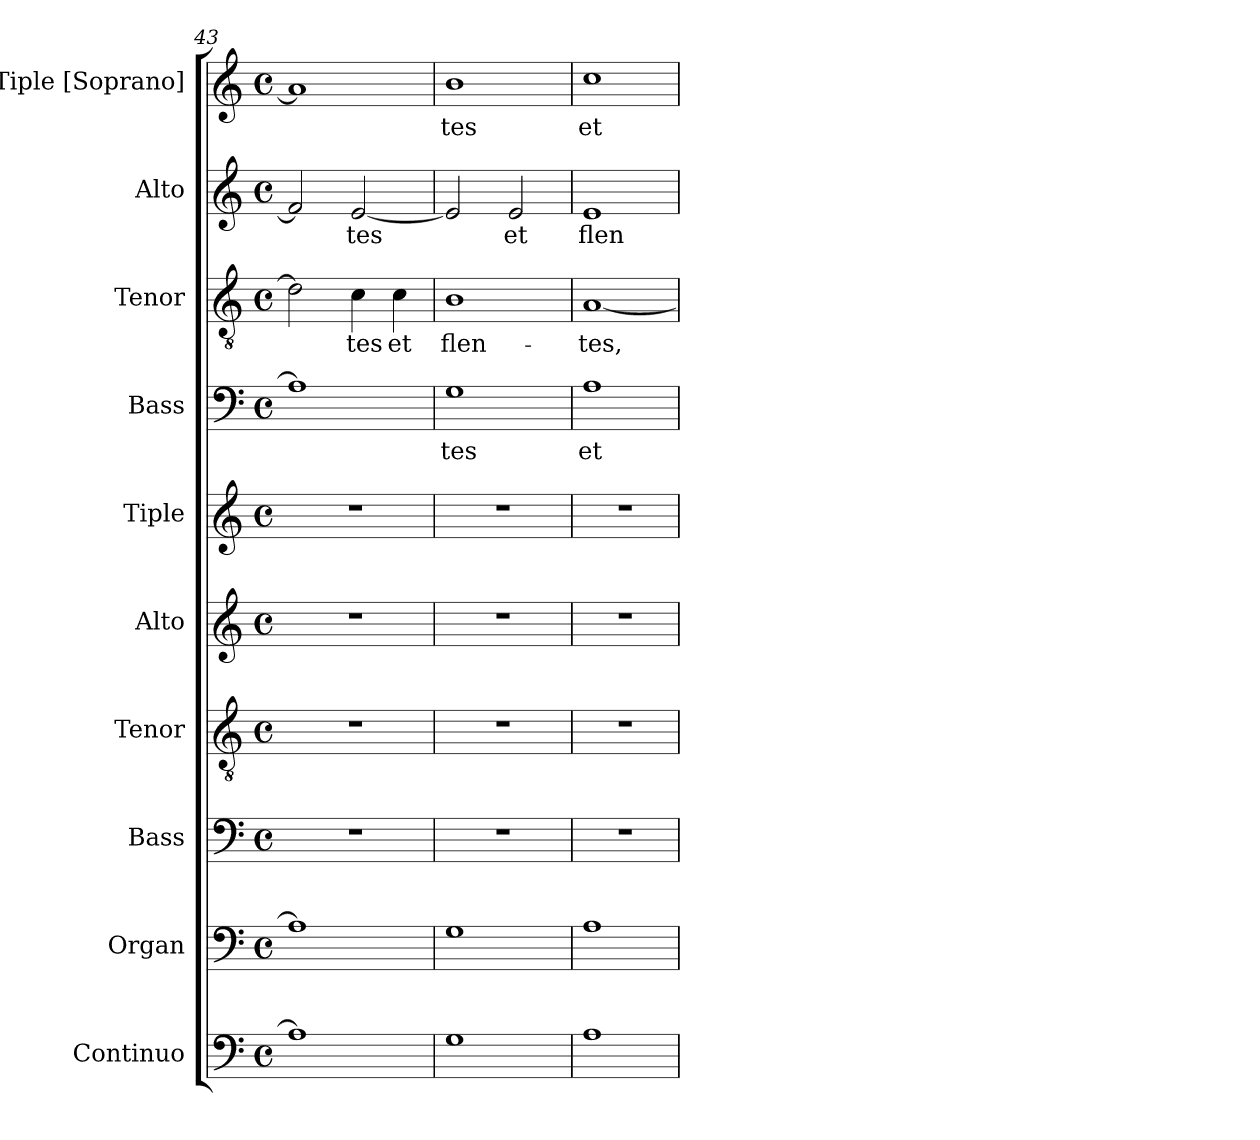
**kern	**kern	**kern	**kern	**kern	**kern	**kern	**text	**kern	**text	**kern	**text	**kern	**text
*part10	*part9	*part8	*part7	*part6	*part5	*part4	*part4	*part3	*part3	*part2	*part2	*part1	*part1
*staff10	*staff9	*staff8	*staff7	*staff6	*staff5	*staff4	*staff4	*staff3	*staff3	*staff2	*staff2	*staff1	*staff1
*I"Continuo	*I"Organ	*I"Bass	*I"Tenor	*I"Alto	*I"Tiple	*I"Bass	*	*I"Tenor	*	*I"Alto	*	*I"Tiple [Soprano]	*
*I'Cont.	*I'Org.	*I'B.	*I'T.	*I'A.	*	*I'B.	*	*I'T.	*	*I'A.	*	*I'S.	*
*clefF4	*clefF4	*clefF4	*clefGv2	*clefG2	*clefG2	*clefF4	*	*clefGv2	*	*clefG2	*	*clefG2	*
*	*	*	*ITrd7c12	*	*	*	*	*ITrd7c12	*	*	*	*	*
*k[]	*k[]	*k[]	*k[]	*k[]	*k[]	*k[]	*	*k[]	*	*k[]	*	*k[]	*
*C:	*C:	*C:	*C:	*C:	*C:	*C:	*	*C:	*	*C:	*	*C:	*
*M4/4	*M4/4	*M4/4	*M4/4	*M4/4	*M4/4	*M4/4	*	*M4/4	*	*M4/4	*	*M4/4	*
*met(c)	*met(c)	*met(c)	*met(c)	*met(c)	*met(c)	*met(c)	*	*met(c)	*	*met(c)	*	*met(c)	*
=43	=43	=43	=43	=43	=43	=43	=43	=43	=43	=43	=43	=43	=43
1Ai]	1Ai]	1r	1r	1r	1r	1Ai]	.	2Di\]	.	2fi/]	.	1ai]	.
!	!	!	!	!	!	!	!	!	!LO:LY:b:color=#000000	!	!	!	!
!	!	!	!	!	!	!	!	!	!	!	!LO:LY:b:color=#000000	!	!
.	.	.	.	.	.	.	.	4Ci\	-tes	[2ei/	-tes	.	.
!	!	!	!	!	!	!	!	!	!LO:LY:b:color=#000000	!	!	!	!
.	.	.	.	.	.	.	.	4Ci\	et	.	.	.	.
=44	=44	=44	=44	=44	=44	=44	=44	=44	=44	=44	=44	=44	=44
!	!	!	!	!	!	!	!LO:LY:b:color=#000000	!	!	!	!	!	!
!	!	!	!	!	!	!	!	!	!LO:LY:b:color=#000000	!	!	!	!
!	!	!	!	!	!	!	!	!	!	!	!	!	!LO:LY:b:color=#000000
1Gi	1Gi	1r	1r	1r	1r	1Gi	-tes	1BBi	flen-	2ei/]	.	1bi	-tes
!	!	!	!	!	!	!	!	!	!	!	!LO:LY:b:color=#000000	!	!
.	.	.	.	.	.	.	.	.	.	2ei/	et	.	.
=45	=45	=45	=45	=45	=45	=45	=45	=45	=45	=45	=45	=45	=45
!	!	!	!	!	!	!	!LO:LY:b:color=#000000	!	!	!	!	!	!
!	!	!	!	!	!	!	!	!	!LO:LY:b:color=#000000	!	!	!	!
!	!	!	!	!	!	!	!	!	!	!	!LO:LY:b:color=#000000	!	!
!	!	!	!	!	!	!	!	!	!	!	!	!	!LO:LY:b:color=#000000
1Ai	1Ai	1r	1r	1r	1r	1Ai	et	[1AAi	-tes,	1ei	flen-	1cci	et
=	=	=	=	=	=	=	=	=	=	=	=	=	=
*-	*-	*-	*-	*-	*-	*-	*-	*-	*-	*-	*-	*-	*-
